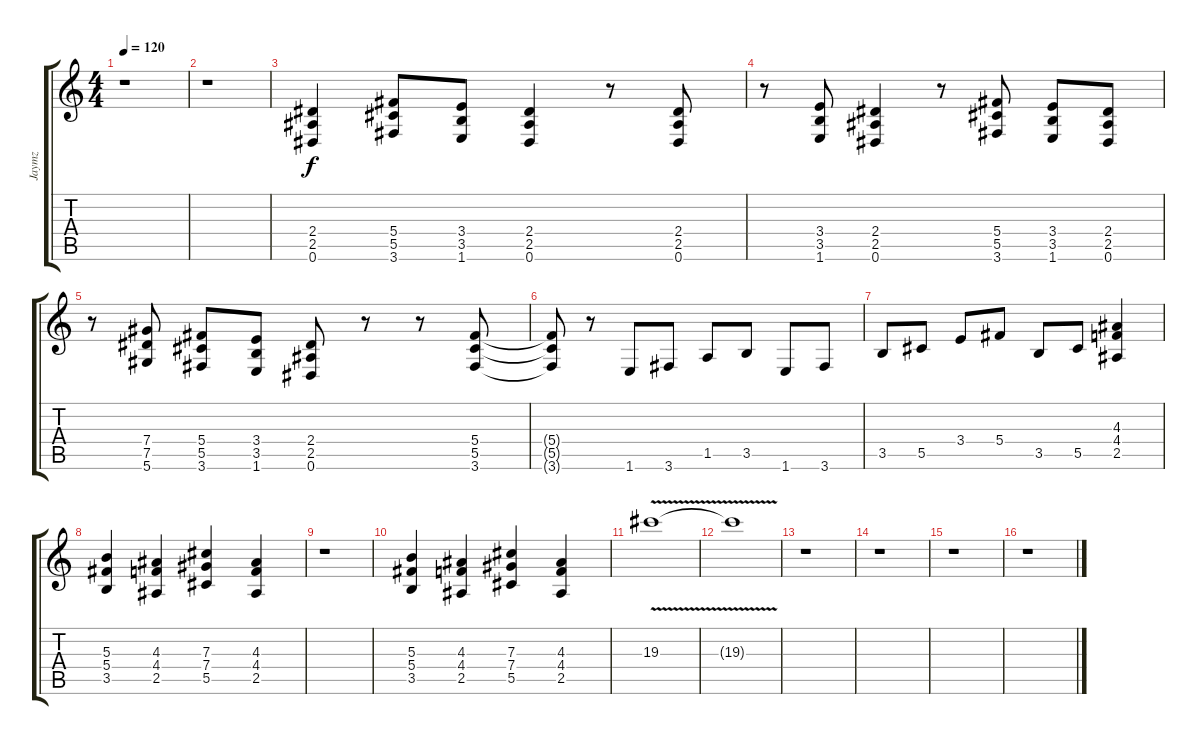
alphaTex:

\track ("Jaymz" "Jaymz") {instrument overdrivenguitar}
\staff {score tabs}
\tuning (Eb4 Bb3 Gb3 Db3 Ab2 Eb2) {hide}
\ts (4 4)
\tempo 120
\clef g2
\ks c
r.1{dy f instrument overdrivenguitar} |
r.1 |
(2.4 2.5 0.6).4 (5.4 5.5 3.6).8 (3.4 3.5 1.6).8 (2.4 2.5 0.6).4 r.8 (2.4 2.5 0.6).8 |
r.8 (3.4 3.5 1.6).8 (2.4 2.5 0.6).4 r.8 (5.4 5.5 3.6).8 (3.4 3.5 1.6).8 (2.4 2.5 0.6).8 |
r.8 (7.4 7.5 5.6).8 (5.4 5.5 3.6).8 (3.4 3.5 1.6).8 (2.4 2.5 0.6).8 r.8 r.8 (5.4 5.5 3.6).8 |
(5.4{t} 5.5{t} 3.6{t}).8 r.8 1.6.8 3.6.8 1.5.8 3.5.8 1.6.8 3.6.8 |
3.5.8 5.5.8 3.4.8 5.4.8 3.5.8 5.5.8 (4.3 4.4 2.5).4 |
(5.3 5.4 3.5).4 (4.3 4.4 2.5).4 (7.3 7.4 5.5).4 (4.3 4.4 2.5).4 |
r.1 |
(5.3 5.4 3.5).4 (4.3 4.4 2.5).4 (7.3 7.4 5.5).4 (4.3 4.4 2.5).4 |
19.3{v}.1 |
19.3{t}.1{volume 0} |
r.1 |
r.1 |
r.1 |
r.1
